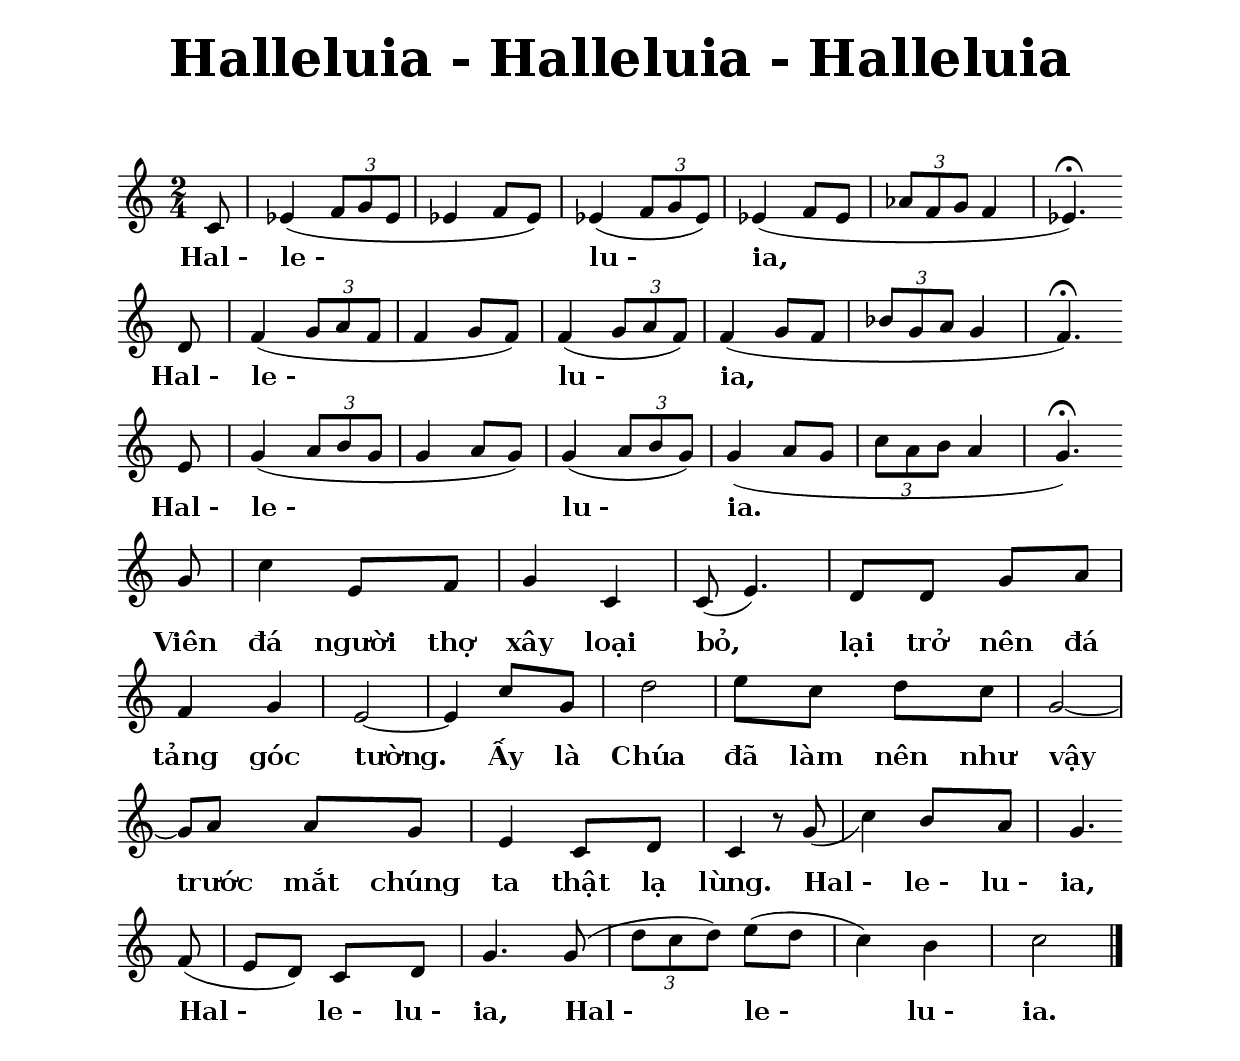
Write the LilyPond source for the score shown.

% Cài đặt chung
\version "2.20.0"
\include "english.ly"

\header {
  title = \markup { \fontsize #3 "Halleluia - Halleluia - Halleluia" }
  composer = " "
  arranger = " "
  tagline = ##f
}

% Nhạc điệp khúc
nhacDiepKhuc = \relative c' {
  \partial 8 c8 |
  ef4 _(\tuplet 3/2 { f8 [g ef] } |
  ef4 f8 [ef]) |
  ef4 _(\tuplet 3/2 { f8 [g ef] }) |
  ef4 _(f8 [ef] |
  \tuplet 3/2 { af8 [f g] } f4 |
  ef4. \fermata) \bar "" \break
  
  d8 |
  f4 _(\tuplet 3/2 { g8 [a f] } |
  f4 g8 [f]) |
  f4 _(\tuplet 3/2 { g8 [a f] }) |
  f4 _(g8 [f] |
  \tuplet 3/2 { bf8 [g a] } g4 |
  f4. \fermata) \bar "" \break
  
  e8 |
  g4 _(\tuplet 3/2 { a8 [b g] } |
  g4 a8 [g]) |
  g4 _(\tuplet 3/2 { a8 [b g] }) |
  g4 _(a8 [g] \tuplet 3/2 { c8 [a b] } a4 |
  g4. \fermata ) \bar "" \break
  
  g8 |
  c4 e,8 [f] |
  g4 c, |
  c8 (e4.) |
  d8 [d] g [a] |
  f4 g |
  e2 ~ |
  e4 c'8 [g] |
  d'2 |
  e8 [c] d [c] |
  g2 ~ |
  g8 a a g |
  e4 c8 [d] |
  c4 r8 g' _( |
  c4) b8 [a] |
  g4. \break
  f8 _( |
  [e d]) c d |
  g4. g8 ( |
  \tuplet 3/2 { d'8 [c d] }) e8 ([d] |
  c4) b |
  c2 \bar "|."
}


% Lời điệp khúc
loiDiepKhuc = \lyricmode {
  "Hal -" "le -" "lu -" ia,
  "Hal -" "le -" "lu -" ia,
  "Hal -" "le -" "lu -" ia.
  Viên đá người thợ xây loại bỏ,
  lại trở nên đá tảng góc tường.
  Ấy là Chúa đã làm nên như vậy
  trước mắt chúng ta thật lạ lùng.
  "Hal -" "le -" "lu -" ia,
  "Hal -" "le -" "lu -" ia,
  "Hal -" "le -" "lu -" ia.
}

% Dàn trang
global = {
  \key c \major
  \time 2/4
}

\paper {
  #(set-paper-size "a4")
  top-margin = 20\mm
  bottom-margin = 15\mm
  left-margin = 20\mm
  right-margin = 20\mm
  indent = #0
  #(define fonts
	 (make-pango-font-tree "DejaVu Serif"
	 		       "DejaVu Serif"
			       "DejaVu Serif"
			       (/ 20 20)))
}

\score {
  \new ChoirStaff <<
    \new Staff <<
      \new Voice = "sopranos" {
        \global \stemNeutral \nhacDiepKhuc
      }
    >>
    \new Lyrics \with {
          \override VerticalAxisGroup.
            nonstaff-relatedstaff-spacing.padding = #1.2
          \override VerticalAxisGroup.
            nonstaff-unrelatedstaff-spacing.padding = #1
        }
        \lyricsto sopranos \loiDiepKhuc
  >>
  \layout {
    \override Lyrics.LyricText.font-series = #'bold
    %\override Lyrics.LyricText.font-size = #+1
    \override Lyrics.LyricSpace.minimum-distance = #3.0
    \override Score.BarNumber.break-visibility = ##(#f #f #f)
    \override Score.SpacingSpanner.uniform-stretching = ##t
    \set Score.barAlways = ##t
    \set Score.defaultBarType = ""
  }
}
